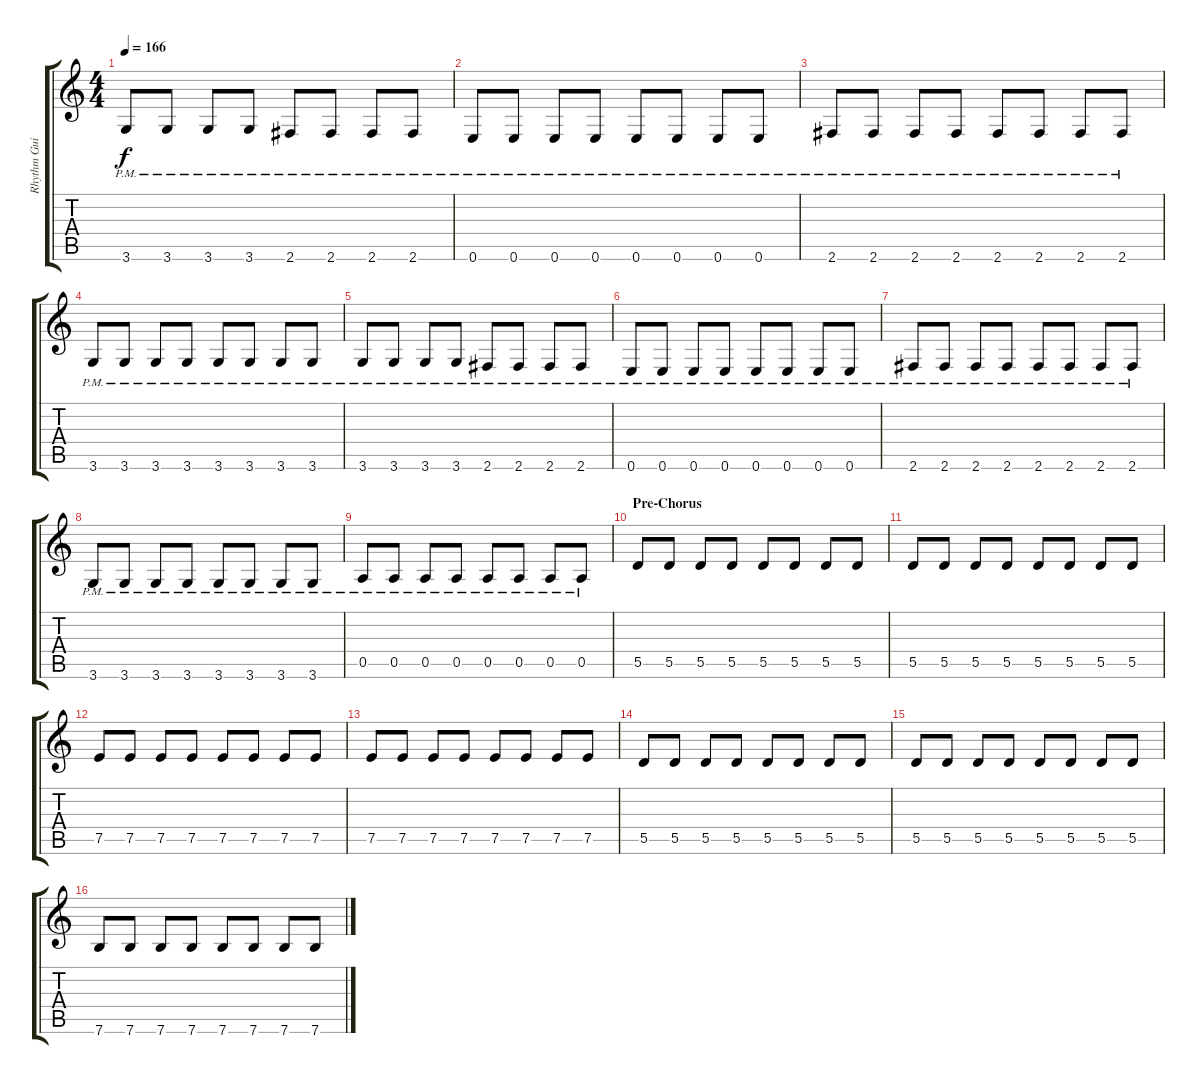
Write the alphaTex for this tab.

\track ("Rhythm Guitar II" "Rhythm Gui") {instrument distortionguitar}
\staff {score tabs}
\tuning (E4 B3 G3 D3 A2 E2) {hide}
\ts (4 4)
\tempo 166
\clef g2
\ks c
3.6{pm}.8{dy f} 3.6{pm}.8 3.6{pm}.8 3.6{pm}.8 2.6{pm}.8 2.6{pm}.8 2.6{pm}.8 2.6{pm}.8 |
0.6{pm}.8 0.6{pm}.8 0.6{pm}.8 0.6{pm}.8 0.6{pm}.8 0.6{pm}.8 0.6{pm}.8 0.6{pm}.8 |
2.6{pm}.8 2.6{pm}.8 2.6{pm}.8 2.6{pm}.8 2.6{pm}.8 2.6{pm}.8 2.6{pm}.8 2.6{pm}.8 |
3.6{pm}.8 3.6{pm}.8 3.6{pm}.8 3.6{pm}.8 3.6{pm}.8 3.6{pm}.8 3.6{pm}.8 3.6{pm}.8 |
3.6{pm}.8 3.6{pm}.8 3.6{pm}.8 3.6{pm}.8 2.6{pm}.8 2.6{pm}.8 2.6{pm}.8 2.6{pm}.8 |
0.6{pm}.8 0.6{pm}.8 0.6{pm}.8 0.6{pm}.8 0.6{pm}.8 0.6{pm}.8 0.6{pm}.8 0.6{pm}.8 |
2.6{pm}.8 2.6{pm}.8 2.6{pm}.8 2.6{pm}.8 2.6{pm}.8 2.6{pm}.8 2.6{pm}.8 2.6{pm}.8 |
3.6{pm}.8 3.6{pm}.8 3.6{pm}.8 3.6{pm}.8 3.6{pm}.8 3.6{pm}.8 3.6{pm}.8 3.6{pm}.8 |
0.5{pm}.8 0.5{pm}.8 0.5{pm}.8 0.5{pm}.8 0.5{pm}.8 0.5{pm}.8 0.5{pm}.8 0.5{pm}.8 |
\section ("" "Pre-Chorus")
5.5.8 5.5.8 5.5.8 5.5.8 5.5.8 5.5.8 5.5.8 5.5.8 |
5.5.8 5.5.8 5.5.8 5.5.8 5.5.8 5.5.8 5.5.8 5.5.8 |
7.5.8 7.5.8 7.5.8 7.5.8 7.5.8 7.5.8 7.5.8 7.5.8 |
7.5.8 7.5.8 7.5.8 7.5.8 7.5.8 7.5.8 7.5.8 7.5.8 |
5.5.8 5.5.8 5.5.8 5.5.8 5.5.8 5.5.8 5.5.8 5.5.8 |
5.5.8 5.5.8 5.5.8 5.5.8 5.5.8 5.5.8 5.5.8 5.5.8 |
7.6.8 7.6.8 7.6.8 7.6.8 7.6.8 7.6.8 7.6.8 7.6.8
